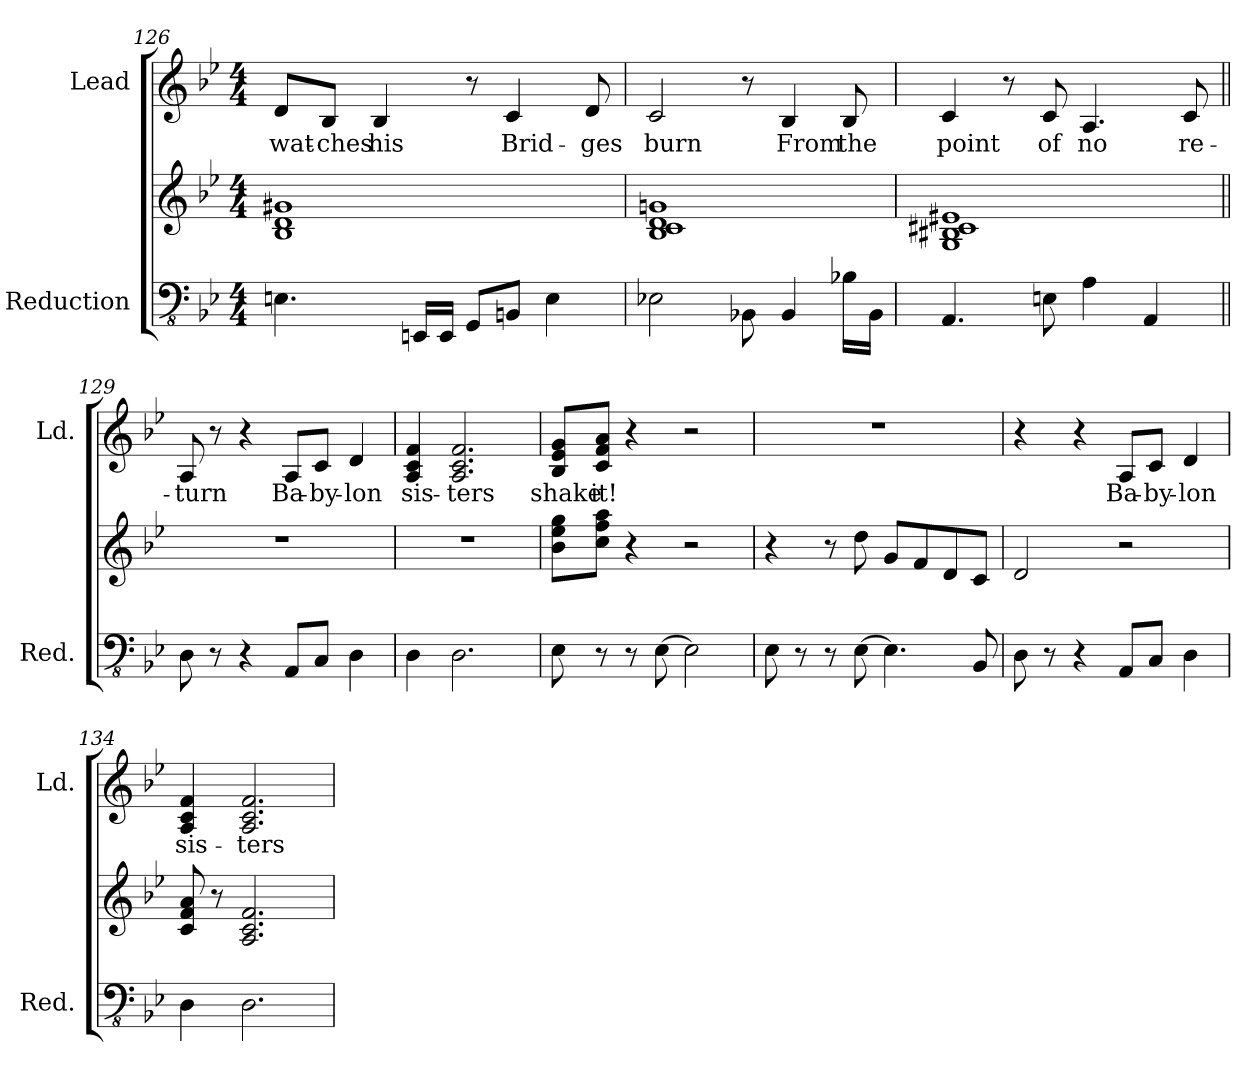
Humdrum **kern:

**kern	**kern	**kern	**text
*part2	*part2	*part1	*part1
*staff3	*staff2	*staff1	*staff1
*I"Reduction	*	*I"Lead	*
*I'Red.	*	*I'Ld.	*
!!LO:LB:g=z
*clefFv4	*clefG2	*clefG2	*
*k[b-e-]	*k[b-e-]	*k[b-e-]	*
*B-:	*B-:	*B-:	*
*M4/4	*M4/4	*M4/4	*
=126	=126	=126	=126
!	!	!	!LO:LY:b:color=#000000
4.EEni\	1B-i 1di 1g#Xi	8di/L	wat-
!	!	!	!LO:LY:b:color=#000000
.	.	8B-i/J	-ches
!	!	!	!LO:LY:b:color=#000000
.	.	4B-i/	his
16EEEni/LL	.	.	.
16EEEi/JJ	.	.	.
8GGGi/L	.	8r	.
!	!	!	!LO:LY:b:color=#000000
8BBBni/J	.	4ci/	Brid-
4EEi\	.	.	.
!	!	!	!LO:LY:b:color=#000000
.	.	8di/	-ges
=127	=127	=127	=127
!	!	!	!LO:LY:b:color=#000000
2EE-Xi\	1B-i 1ci 1di 1gni	2ci/	burn
8BBB-Xi\	.	8r	.
!	!	!	!LO:LY:b:color=#000000
4BBB-i/	.	4B-i/	From
!	!	!	!LO:LY:b:color=#000000
16BB-Xi\LL	.	8B-i/	the
16BBB-i\JJ	.	.	.
=128	=128	=128	=128
!	!	!	!LO:LY:b:color=#000000
4.AAAi/	1Gi 1B#Xi 1c#Xi 1e#Xi	4ci/	point
.	.	8r	.
!	!	!	!LO:LY:b:color=#000000
8EEni\	.	8ci/	of
!	!	!	!LO:LY:b:color=#000000
4AAi\	.	4.Ai/	no
4AAAi/	.	.	.
!	!	!	!LO:LY:b:color=#000000
.	.	8ci/	re-
!!LO:LB:g=z
=129||	=129||	=129||	=129||
!	!	!	!LO:LY:b:color=#000000
8DDi\	1r	8Ai/	-turn
8r	.	8r	.
4r	.	4r	.
!	!	!	!LO:LY:b:color=#000000
8AAAi/L	.	8Ai/L	Ba-
!	!	!	!LO:LY:b:color=#000000
8CCi/J	.	8ci/J	-by-
!	!	!	!LO:LY:b:color=#000000
4DDi\	.	4di/	-lon
=130	=130	=130	=130
!	!	!	!LO:LY:b:color=#000000
4DDi\	1r	4Ai/ 4ci 4fi	sis-
!	!	!	!LO:LY:b:color=#000000
2.DDi\	.	2.Ai/ 2.ci 2.fi	-ters
=131	=131	=131	=131
!	!	!	!LO:LY:b:color=#000000
8EE-i\	8b-i\ 8ee-i 8ggiL	8B-i/ 8e-i 8giL	shake
!	!	!	!LO:LY:b:color=#000000
8r	8cci\ 8ffi 8aaiJ	8ci/ 8fi 8aiJ	it!
8r	4r	4r	.
[>8EE-i\	.	.	.
2EE-i\]	2r	2r	.
=132	=132	=132	=132
8EE-i\	4r	1r	.
8r	.	.	.
8r	8r	.	.
[>8EE-i\	8ddi\	.	.
4.EE-i\]	8gi/L	.	.
.	8fi/	.	.
.	8di/	.	.
8BBB-i/	8ci/J	.	.
!!LO:PB:g=z
=133	=133	=133	=133
8DDi\	2di/	4r	.
8r	.	.	.
4r	.	4r	.
!	!	!	!LO:LY:b:color=#000000
8AAAi/L	2r	8Ai/L	Ba-
!	!	!	!LO:LY:b:color=#000000
8CCi/J	.	8ci/J	-by-
!	!	!	!LO:LY:b:color=#000000
4DDi\	.	4di/	-lon
=134	=134	=134	=134
!	!	!	!LO:LY:b:color=#000000
4DDi\	8ci/ 8fi 8ai	4Ai/ 4ci 4fi	sis-
.	8r	.	.
!	!	!	!LO:LY:b:color=#000000
2.DDi\	2.Ai/ 2.ci 2.fi	2.Ai/ 2.ci 2.fi	-ters
=	=	=	=
*-	*-	*-	*-
